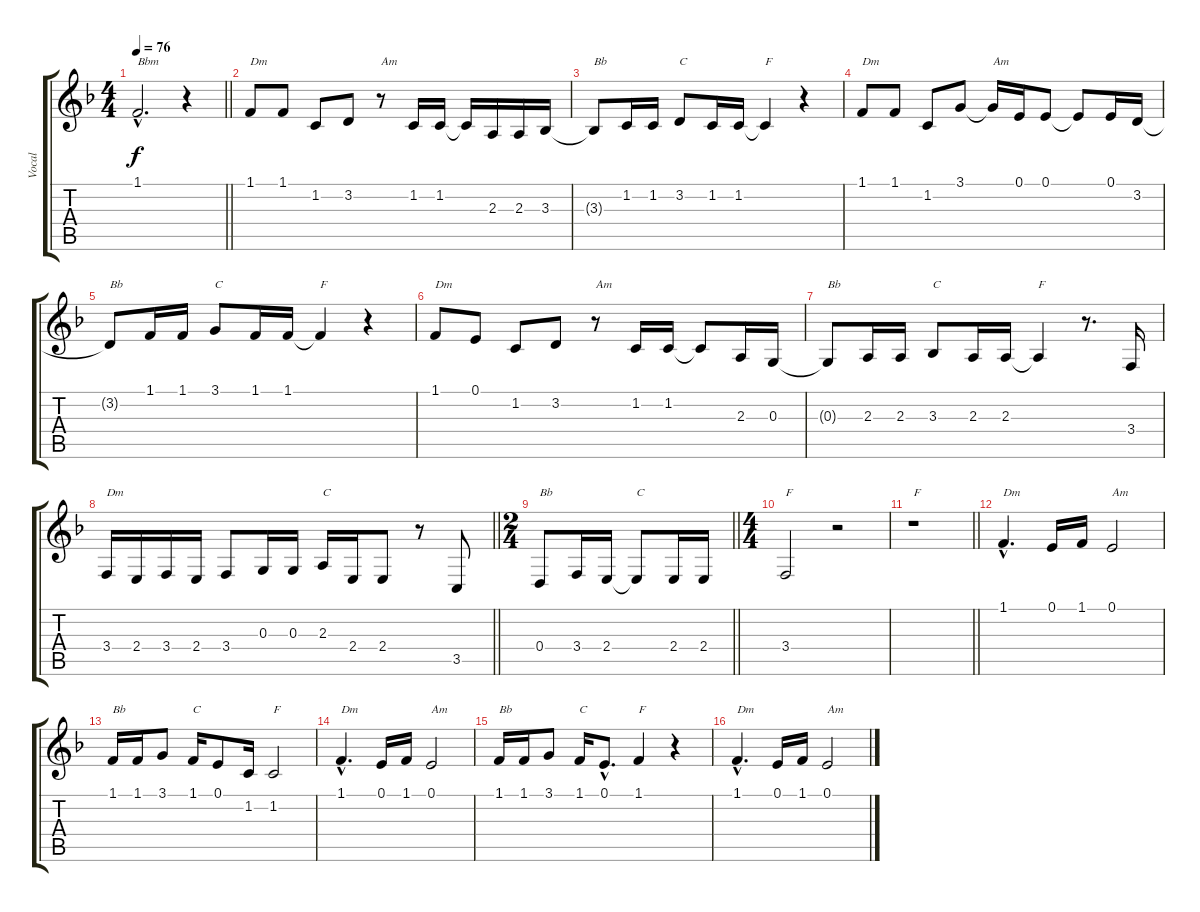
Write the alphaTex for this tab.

\track ("Vocal" "Vocal") {instrument tenorsax}
\staff {score tabs}
\tuning (E4 B3 G3 D3 A2 D2) {hide}
\ts (4 4)
\tempo 76
\clef g2
\barLineRight lightlight
\ks f
1.1{hac t}.2{d txt "Bbm" dy f} r.4 |
1.1.8{txt "Dm"} 1.1.8 1.2.8 3.2.8 r.8{txt "Am"} 1.2.16 1.2.16 1.2{t}.16 2.3.16 2.3.16 3.3.16 |
3.3{t}.8{txt "Bb"} 1.2.16 1.2.16 3.2.8{txt "C"} 1.2.16 1.2.16 1.2{t}.4{txt "F"} r.4 |
1.1.8{txt "Dm"} 1.1.8 1.2.8 3.1.8 3.1{t}.16{txt "Am"} 0.1.16 0.1.8 0.1{t}.8 0.1.16 3.2.16 |
3.2{t}.8{txt "Bb"} 1.1.16 1.1.16 3.1.8{txt "C"} 1.1.16 1.1.16 1.1{t}.4{txt "F"} r.4 |
1.1.8{txt "Dm"} 0.1.8 1.2.8 3.2.8 r.8{txt "Am"} 1.2.16 1.2.16 1.2{t}.8 2.3.16 0.3.16 |
0.3{t}.8{txt "Bb"} 2.3.16 2.3.16 3.3.8{txt "C"} 2.3.16 2.3.16 2.3{t}.4{txt "F"} r.8{d} 3.4.16 |
\barLineRight lightlight
3.4.16{txt "Dm"} 2.4.16 3.4.16 2.4.16 3.4.8 0.3.16 0.3.16 2.3.16{txt "C"} 2.4.16 2.4.8 r.8 3.5.8 |
\ts (2 4)
\barLineRight lightlight
0.4.8{txt "Bb"} 3.4.16 2.4.16 2.4{t}.8{txt "C"} 2.4.16 2.4.16 |
\ts (4 4)
3.4.2{txt "F"} r.2 |
\barLineRight lightlight
r.1{txt "F"} |
1.1{hac}.4{d txt "Dm"} 0.1.16 1.1.16 0.1.2{txt "Am"} |
1.1.16{txt "Bb"} 1.1.16 3.1.8 1.1.16{txt "C"} 0.1.8 1.2.16 1.2.2{txt "F"} |
1.1{hac}.4{d txt "Dm"} 0.1.16 1.1.16 0.1.2{txt "Am"} |
1.1.16{txt "Bb"} 1.1.16 3.1.8 1.1.16{txt "C"} 0.1{hac}.8{d} 1.1.4{txt "F"} r.4 |
1.1{hac}.4{d txt "Dm"} 0.1.16 1.1.16 0.1.2{txt "Am"}
